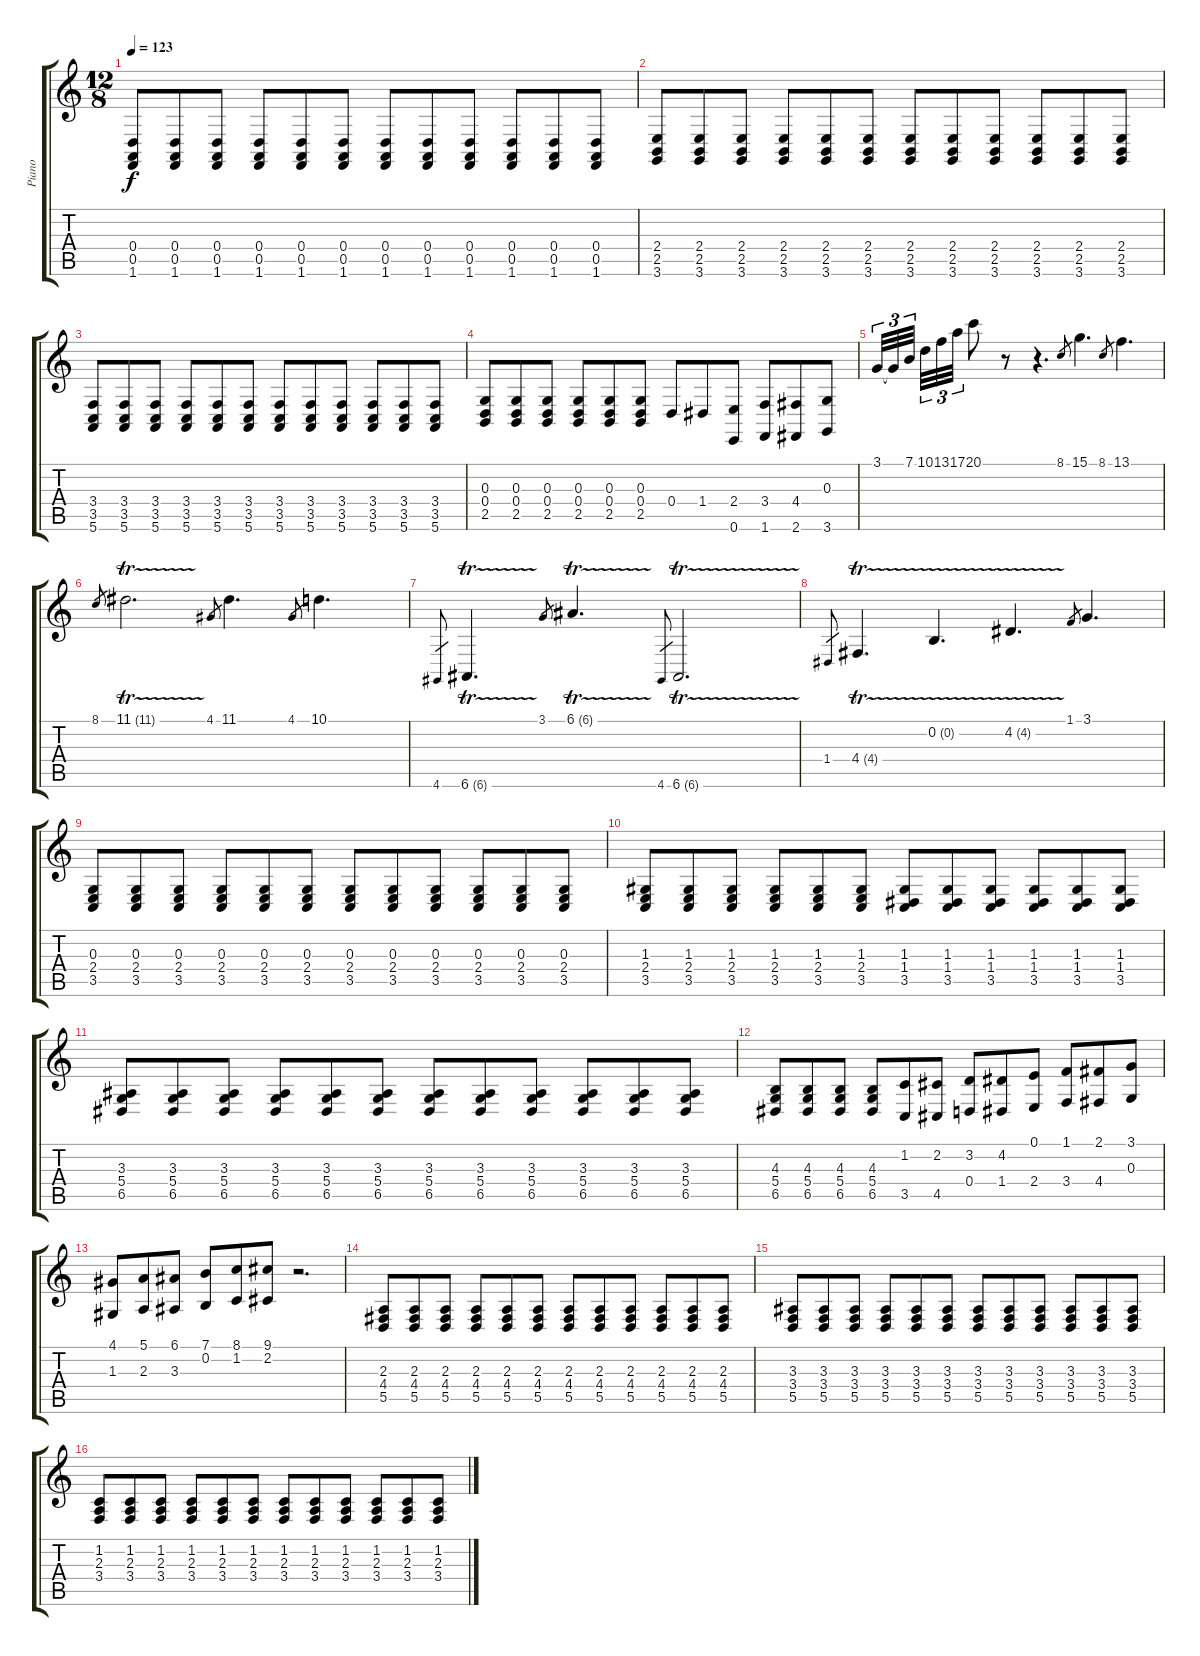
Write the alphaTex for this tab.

\track ("Piano" "Piano") {instrument acousticgrandpiano}
\staff {score tabs}
\tuning (E4 B3 G3 D3 A2 E2) {hide}
\ts (12 8)
\tempo 123
\clef g2
\ks c
(0.4 0.5 1.6).8{dy f} (0.4 0.5 1.6).8 (0.4 0.5 1.6).8 (0.4 0.5 1.6).8 (0.4 0.5 1.6).8 (0.4 0.5 1.6).8 (0.4 0.5 1.6).8 (0.4 0.5 1.6).8 (0.4 0.5 1.6).8 (0.4 0.5 1.6).8 (0.4 0.5 1.6).8 (0.4 0.5 1.6).8 |
(2.4 2.5 3.6).8 (2.4 2.5 3.6).8 (2.4 2.5 3.6).8 (2.4 2.5 3.6).8 (2.4 2.5 3.6).8 (2.4 2.5 3.6).8 (2.4 2.5 3.6).8 (2.4 2.5 3.6).8 (2.4 2.5 3.6).8 (2.4 2.5 3.6).8 (2.4 2.5 3.6).8 (2.4 2.5 3.6).8 |
(3.4 3.5 5.6).8 (3.4 3.5 5.6).8 (3.4 3.5 5.6).8 (3.4 3.5 5.6).8 (3.4 3.5 5.6).8 (3.4 3.5 5.6).8 (3.4 3.5 5.6).8 (3.4 3.5 5.6).8 (3.4 3.5 5.6).8 (3.4 3.5 5.6).8 (3.4 3.5 5.6).8 (3.4 3.5 5.6).8 |
(0.3 0.4 2.5).8 (0.3 0.4 2.5).8 (0.3 0.4 2.5).8 (0.3 0.4 2.5).8 (0.3 0.4 2.5).8 (0.3 0.4 2.5).8 0.4.8 1.4.8 (2.4 0.6).8 (3.4 1.6).8 (4.4 2.6).8 (0.3 3.6).8 |
3.1.32{tu (3 2)} 3.1{t}.32{tu (3 2)} 7.1.32{tu (3 2) beam splitsecondary} 10.1.32{tu (3 2)} 13.1.32{tu (3 2)} 17.1.32{tu (3 2)} 20.1.8 r.8 r.4{d} 8.1.8{gr} 15.1.4{d} 8.1.8{gr} 13.1.4{d} |
8.1.8{gr} 11.1{tr (11 32)}.2{d} 4.1.8{gr} 11.1.4{d} 4.1.8{gr} 10.1.4{d} |
4.6.8{gr} 6.6{tr (6 32)}.4{d} 3.1.8{gr} 6.1{tr (6 32)}.4{d} 4.6.8{gr} 6.6{tr (6 32)}.2{d} |
1.4.8{gr} 4.4{tr (4 32)}.4{d} 0.2{tr (0 32)}.4{d} 4.2{tr (4 32)}.4{d} 1.1.8{gr} 3.1.4{d} |
(0.3 2.4 3.5).8 (0.3 2.4 3.5).8 (0.3 2.4 3.5).8 (0.3 2.4 3.5).8 (0.3 2.4 3.5).8 (0.3 2.4 3.5).8 (0.3 2.4 3.5).8 (0.3 2.4 3.5).8 (0.3 2.4 3.5).8 (0.3 2.4 3.5).8 (0.3 2.4 3.5).8 (0.3 2.4 3.5).8 |
(1.3 2.4 3.5).8 (1.3 2.4 3.5).8 (1.3 2.4 3.5).8 (1.3 2.4 3.5).8 (1.3 2.4 3.5).8 (1.3 2.4 3.5).8 (1.3 1.4 3.5).8 (1.3 1.4 3.5).8 (1.3 1.4 3.5).8 (1.3 1.4 3.5).8 (1.3 1.4 3.5).8 (1.3 1.4 3.5).8 |
(3.3 5.4 6.5).8 (3.3 5.4 6.5).8 (3.3 5.4 6.5).8 (3.3 5.4 6.5).8 (3.3 5.4 6.5).8 (3.3 5.4 6.5).8 (3.3 5.4 6.5).8 (3.3 5.4 6.5).8 (3.3 5.4 6.5).8 (3.3 5.4 6.5).8 (3.3 5.4 6.5).8 (3.3 5.4 6.5).8 |
(4.3 5.4 6.5).8 (4.3 5.4 6.5).8 (4.3 5.4 6.5).8 (4.3 5.4 6.5).8 (1.2 3.5).8 (2.2 4.5).8 (3.2 0.4).8 (4.2 1.4).8 (0.1 2.4).8 (1.1 3.4).8 (2.1 4.4).8 (3.1 0.3).8 |
(4.1 1.3).8 (5.1 2.3).8 (6.1 3.3).8 (7.1 0.2).8 (8.1 1.2).8 (9.1 2.2).8 r.2{d} |
(2.3 4.4 5.5).8 (2.3 4.4 5.5).8 (2.3 4.4 5.5).8 (2.3 4.4 5.5).8 (2.3 4.4 5.5).8 (2.3 4.4 5.5).8 (2.3 4.4 5.5).8 (2.3 4.4 5.5).8 (2.3 4.4 5.5).8 (2.3 4.4 5.5).8 (2.3 4.4 5.5).8 (2.3 4.4 5.5).8 |
(3.3 3.4 5.5).8 (3.3 3.4 5.5).8 (3.3 3.4 5.5).8 (3.3 3.4 5.5).8 (3.3 3.4 5.5).8 (3.3 3.4 5.5).8 (3.3 3.4 5.5).8 (3.3 3.4 5.5).8 (3.3 3.4 5.5).8 (3.3 3.4 5.5).8 (3.3 3.4 5.5).8 (3.3 3.4 5.5).8 |
(1.2 2.3 3.4).8 (1.2 2.3 3.4).8 (1.2 2.3 3.4).8 (1.2 2.3 3.4).8 (1.2 2.3 3.4).8 (1.2 2.3 3.4).8 (1.2 2.3 3.4).8 (1.2 2.3 3.4).8 (1.2 2.3 3.4).8 (1.2 2.3 3.4).8 (1.2 2.3 3.4).8 (1.2 2.3 3.4).8
